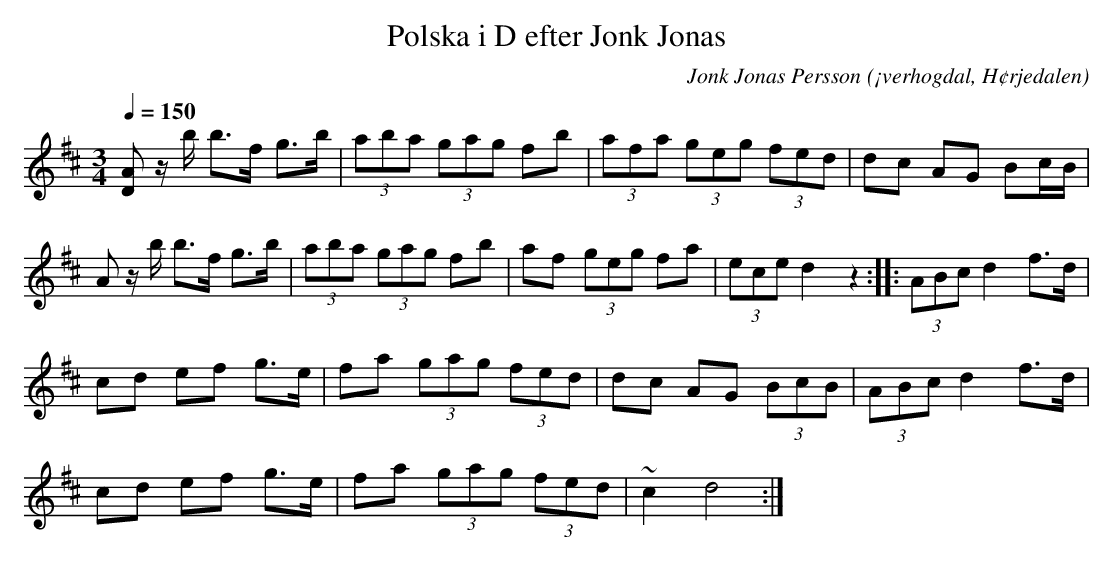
X:1
T:Polska i D efter Jonk Jonas
O:¡verhogdal, H¢rjedalen
Q:1/4=150
M:3/4
C:Jonk Jonas Persson
K:D
[AD] z/2 b/2 b>f g>b | (3aba (3gag fb | (3afa (3geg (3fed | dc AG Bc/2B/2 |
A z/2 b/2 b>f g>b | (3aba (3gag fb | af (3geg fa | (3ece d2 z2 :: (3ABc d2 f>d|
cd ef g>e | fa (3gag (3fed | dc AG (3BcB | (3ABc d2 f>d |
cd ef g>e | fa (3gag (3fed | ~c2 d4:|
